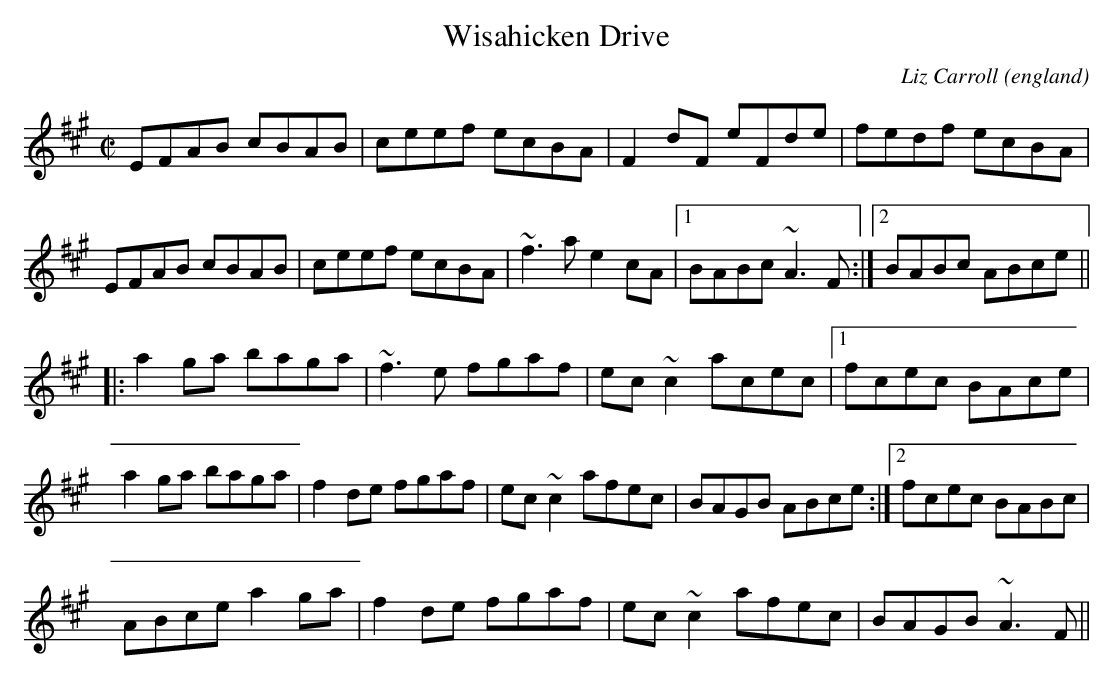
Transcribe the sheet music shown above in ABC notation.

X:1
T:Wisahicken Drive
O:england
M:C|
L:1/8
C:Liz Carroll
K:A
EFAB cBAB|ceef ecBA|F2dF eFde|fedf ecBA|
EFAB cBAB|ceef ecBA|~f3a e2cA|1 BABc ~A3F:|2 BABc ABce||
|:a2ga baga|~f3e fgaf|ec~c2 acec|1 fcec BAce|
a2ga baga|f2de fgaf|ec~c2 afec|BAGB ABce:|2 fcec BABc|
ABce a2ga|f2de fgaf|ec~c2 afec|BAGB ~A3F||
